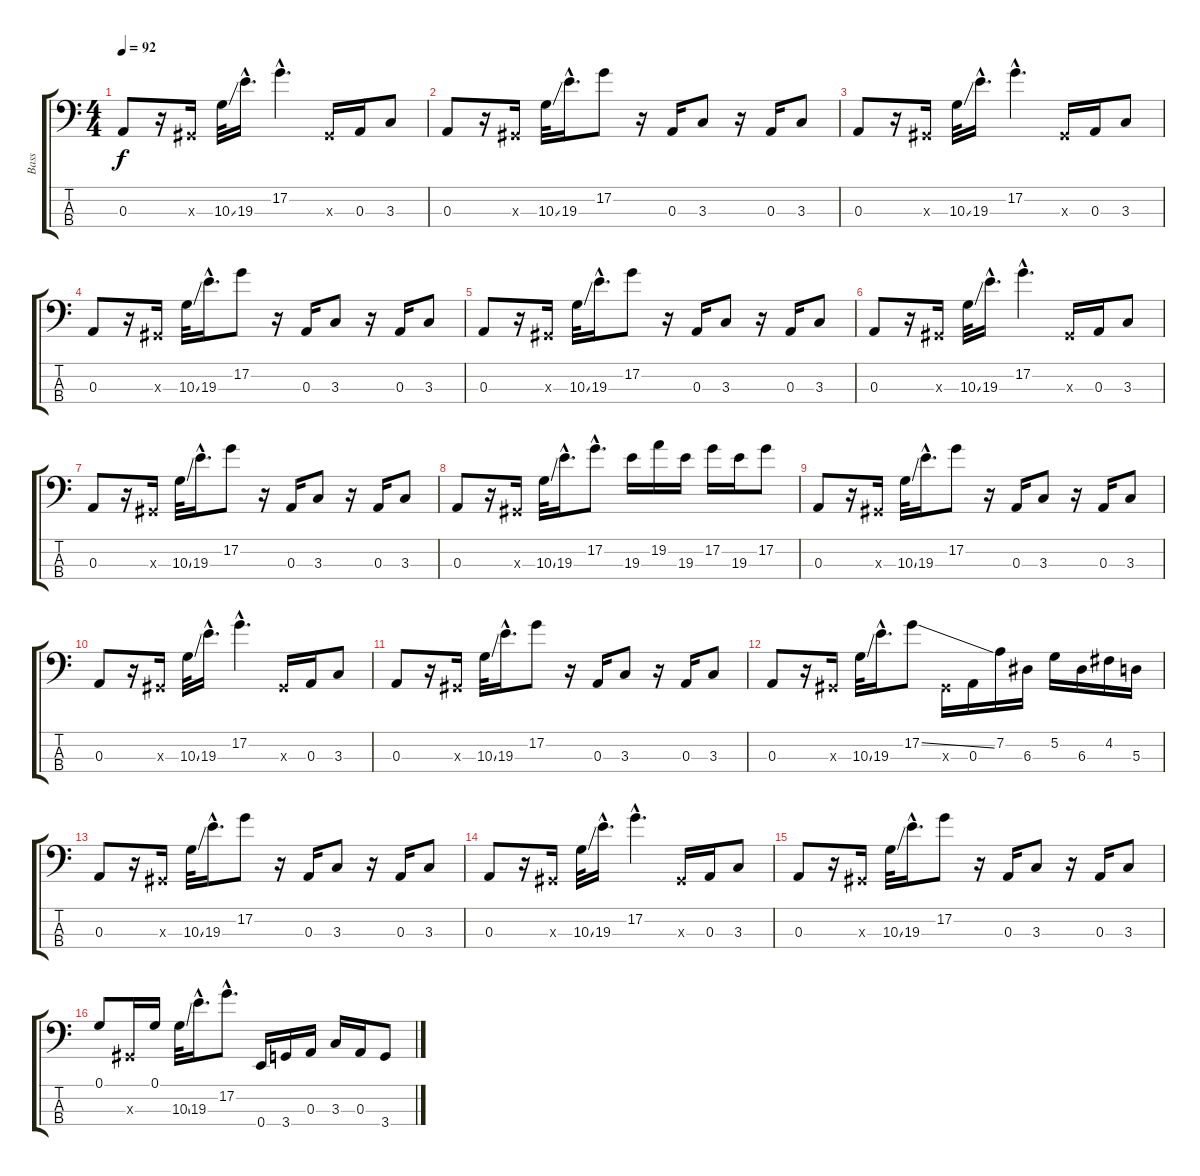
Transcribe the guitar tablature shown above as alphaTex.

\track ("Bass" "Bass") {instrument electricbassfinger}
\staff {score tabs}
\tuning (G2 D2 A1 E1) {hide}
\ts (4 4)
\tempo 92
\clef f4
\ks c
0.3.8{dy f} r.16 -1.3{x}.16 10.3{ss}.32 19.3{hac}.16{d} 17.2{hac}.4{d} -1.3{x}.16 0.3.16 3.3.8 |
0.3.8 r.16 -1.3{x}.16 10.3{ss}.32 19.3{hac}.16{d} 17.2.8 r.16 0.3.16 3.3.8 r.16 0.3.16 3.3.8 |
0.3.8 r.16 -1.3{x}.16 10.3{ss}.32 19.3{hac}.16{d} 17.2{hac}.4{d} -1.3{x}.16 0.3.16 3.3.8 |
0.3.8 r.16 -1.3{x}.16 10.3{ss}.32 19.3{hac}.16{d} 17.2.8 r.16 0.3.16 3.3.8 r.16 0.3.16 3.3.8 |
0.3.8 r.16 -1.3{x}.16 10.3{ss}.32 19.3{hac}.16{d} 17.2.8 r.16 0.3.16 3.3.8 r.16 0.3.16 3.3.8 |
0.3.8 r.16 -1.3{x}.16 10.3{ss}.32 19.3{hac}.16{d} 17.2{hac}.4{d} -1.3{x}.16 0.3.16 3.3.8 |
0.3.8 r.16 -1.3{x}.16 10.3{ss}.32 19.3{hac}.16{d} 17.2.8 r.16 0.3.16 3.3.8 r.16 0.3.16 3.3.8 |
0.3.8 r.16 -1.3{x}.16 10.3{ss}.32 19.3{hac}.16{d} 17.2{hac}.8{d} 19.3.16 19.2.16 19.3.16 17.2.16 19.3.16 17.2.8 |
0.3.8 r.16 -1.3{x}.16 10.3{ss}.32 19.3{hac}.16{d} 17.2.8 r.16 0.3.16 3.3.8 r.16 0.3.16 3.3.8 |
0.3.8 r.16 -1.3{x}.16 10.3{ss}.32 19.3{hac}.16{d} 17.2{hac}.4{d} -1.3{x}.16 0.3.16 3.3.8 |
0.3.8 r.16 -1.3{x}.16 10.3{ss}.32 19.3{hac}.16{d} 17.2.8 r.16 0.3.16 3.3.8 r.16 0.3.16 3.3.8 |
0.3.8 r.16 -1.3{x}.16 10.3{ss}.32 19.3{hac}.16{d} 17.2{ss}.8 -1.3{x}.16 0.3.16 7.2.16 6.3.16 5.2.16 6.3.16 4.2.16 5.3.16 |
0.3.8 r.16 -1.3{x}.16 10.3{ss}.32 19.3{hac}.16{d} 17.2.8 r.16 0.3.16 3.3.8 r.16 0.3.16 3.3.8 |
0.3.8 r.16 -1.3{x}.16 10.3{ss}.32 19.3{hac}.16{d} 17.2{hac}.4{d} -1.3{x}.16 0.3.16 3.3.8 |
0.3.8 r.16 -1.3{x}.16 10.3{ss}.32 19.3{hac}.16{d} 17.2.8 r.16 0.3.16 3.3.8 r.16 0.3.16 3.3.8 |
0.1.8 -1.3{x}.16 0.1.16 10.3{ss}.32 19.3{hac}.16{d} 17.2{hac}.8{d} 0.4.16 3.4.16 0.3.16 3.3.16 0.3.16 3.4.8
